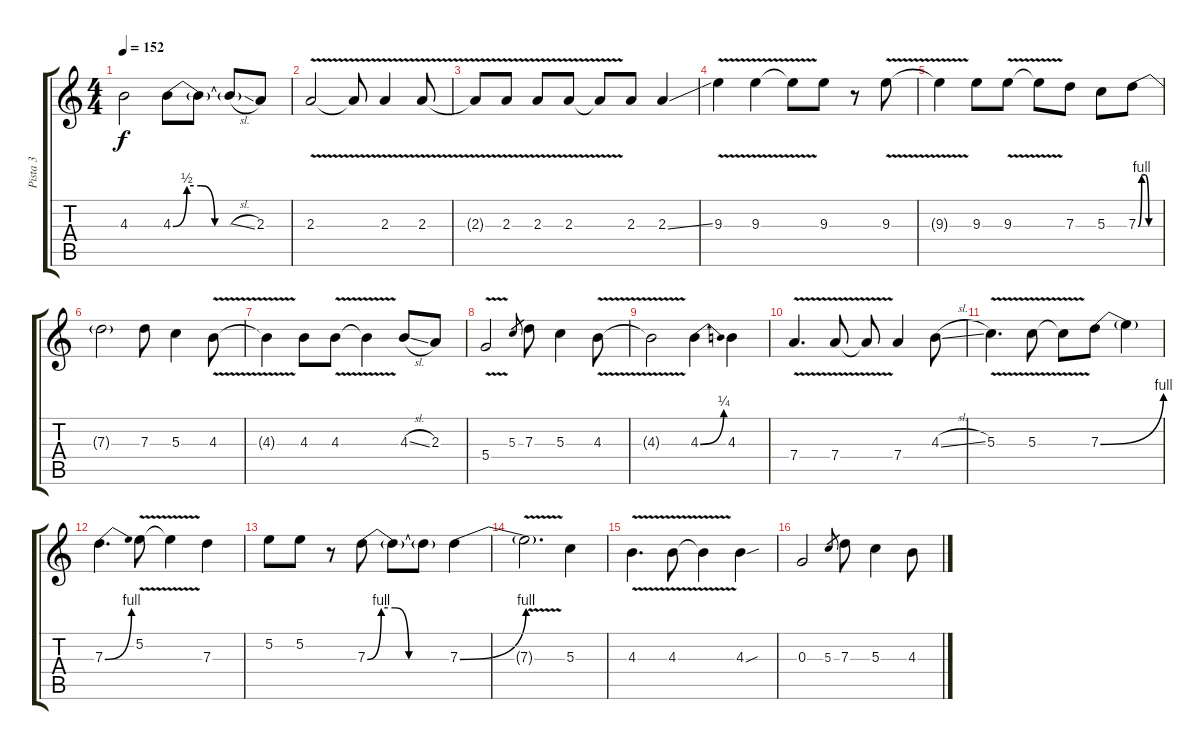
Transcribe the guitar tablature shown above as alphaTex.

\track ("Pista 3" "Pista 3") {instrument distortionguitar}
\staff {score tabs}
\tuning (E4 B3 G3 D3 A2 E2) {hide}
\ts (4 4)
\tempo 152
\clef g2
\ks c
4.3{t}.2{dy f} 4.3{be (custom 0 0 10 2 20 2 30 0 60 0)}.8 4.3{t}.8 4.3{sl t}.8 2.3.8 |
2.3{v}.2 2.3{t}.8 2.3{v}.4 2.3{v}.8 |
2.3{t}.8 2.3{v}.8 2.3{v}.8 2.3{v}.8 2.3{t}.8 2.3.8 2.3{ss}.4 |
9.3{v}.4 9.3{v}.4 9.3{t}.8 9.3.8 r.8 9.3{v}.8 |
9.3{t}.4 9.3.8 9.3{v}.8 9.3{t}.8 7.3.8 5.3.8 7.3{be (custom 0 0 10 4 20 4 30 0 60 0)}.8 |
7.3{t}.2 7.3.8 5.3.4 4.3{v}.8 |
4.3{t}.4 4.3.8 4.3{v}.8 4.3{t}.4 4.3{sl}.8 2.3.8 |
5.4{v}.2 5.3.8{gr} 7.3.8 5.3.4 4.3{v}.8 |
4.3{t}.2 4.3{be (bend 0 0 60 1)}.4 4.3.4 |
7.4{v}.4{d} 7.4{v}.8 7.4{t}.8 7.4.4 4.3{sl}.8 |
5.3{v}.4{d} 5.3{v}.8 5.3{t}.8 7.3{be (bend 0 0 60 4)}.8 7.3{t}.4 |
7.3{be (bend 0 0 60 4)}.4{d} 5.2{v}.8 5.2{t}.4 7.3.4 |
5.2.8 5.2.8 r.8 7.3{be (custom 0 0 10 4 20 4 30 0 60 0)}.8 7.3{t}.8 7.3{t}.8 7.3{be (bend 0 0 60 4)}.4 |
7.3{v t}.2{d} 5.3.4 |
4.3{v}.4{d} 4.3{v}.8 4.3{t}.4 4.3{sou}.4 |
0.3.2 5.3.8{gr} 7.3.8 5.3.4 4.3.8
